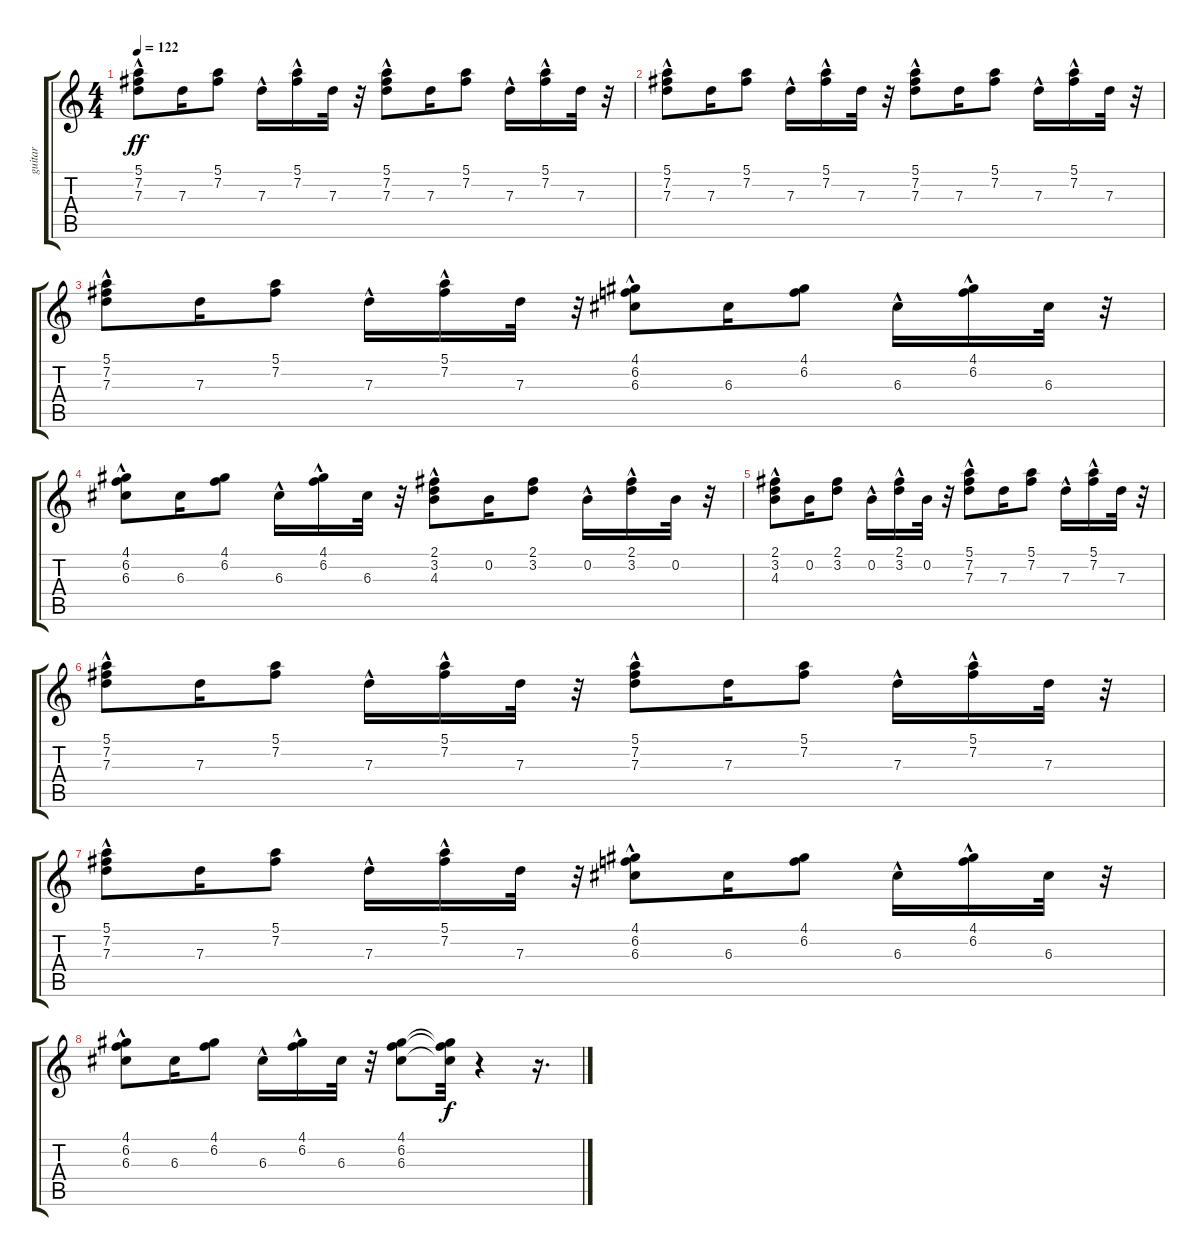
\track ("guitar" "guitar") {instrument acousticguitarnylon}
\staff {score tabs}
\tuning (E4 B3 G3 D3 A2 E2) {hide}
\ts (4 4)
\tempo 122
\clef g2
\ks c
(5.1 7.2 7.3{hac}).8{dy ff} 7.3.16 (5.1 7.2).8 7.3{hac}.16 (5.1{hac} 7.2{hac}).16 7.3.32 r.32 (5.1 7.2 7.3{hac}).8 7.3.16 (5.1 7.2).8 7.3{hac}.16 (5.1{hac} 7.2{hac}).16 7.3.32 r.32 |
(5.1 7.2 7.3{hac}).8 7.3.16 (5.1 7.2).8 7.3{hac}.16 (5.1{hac} 7.2{hac}).16 7.3.32 r.32 (5.1 7.2 7.3{hac}).8 7.3.16 (5.1 7.2).8 7.3{hac}.16 (5.1{hac} 7.2{hac}).16 7.3.32 r.32 |
(5.1 7.2 7.3{hac}).8 7.3.16 (5.1 7.2).8 7.3{hac}.16 (5.1{hac} 7.2{hac}).16 7.3.32 r.32 (4.1 6.2 6.3{hac}).8 6.3.16 (4.1 6.2).8 6.3{hac}.16 (4.1{hac} 6.2{hac}).16 6.3.32 r.32 |
(4.1 6.2 6.3{hac}).8 6.3.16 (4.1 6.2).8 6.3{hac}.16 (4.1{hac} 6.2{hac}).16 6.3.32 r.32 (2.1 3.2 4.3{hac}).8 0.2.16 (2.1 3.2).8 0.2{hac}.16 (2.1{hac} 3.2{hac}).16 0.2.32 r.32 |
(2.1 3.2 4.3{hac}).8 0.2.16 (2.1 3.2).8 0.2{hac}.16 (2.1{hac} 3.2{hac}).16 0.2.32 r.32 (5.1 7.2 7.3{hac}).8 7.3.16 (5.1 7.2).8 7.3{hac}.16 (5.1{hac} 7.2{hac}).16 7.3.32 r.32 |
(5.1 7.2 7.3{hac}).8 7.3.16 (5.1 7.2).8 7.3{hac}.16 (5.1{hac} 7.2{hac}).16 7.3.32 r.32 (5.1 7.2 7.3{hac}).8 7.3.16 (5.1 7.2).8 7.3{hac}.16 (5.1{hac} 7.2{hac}).16 7.3.32 r.32 |
(5.1 7.2 7.3{hac}).8 7.3.16 (5.1 7.2).8 7.3{hac}.16 (5.1{hac} 7.2{hac}).16 7.3.32 r.32 (4.1 6.2 6.3{hac}).8 6.3.16 (4.1 6.2).8 6.3{hac}.16 (4.1{hac} 6.2{hac}).16 6.3.32 r.32 |
(4.1 6.2 6.3{hac}).8 6.3.16 (4.1 6.2).8 6.3{hac}.16 (4.1{hac} 6.2{hac}).16 6.3.32 r.32 (4.1 6.2 6.3).8 (4.1{t} 6.2{t} 6.3{t}).32{dy f} r.4 r.16{d}
